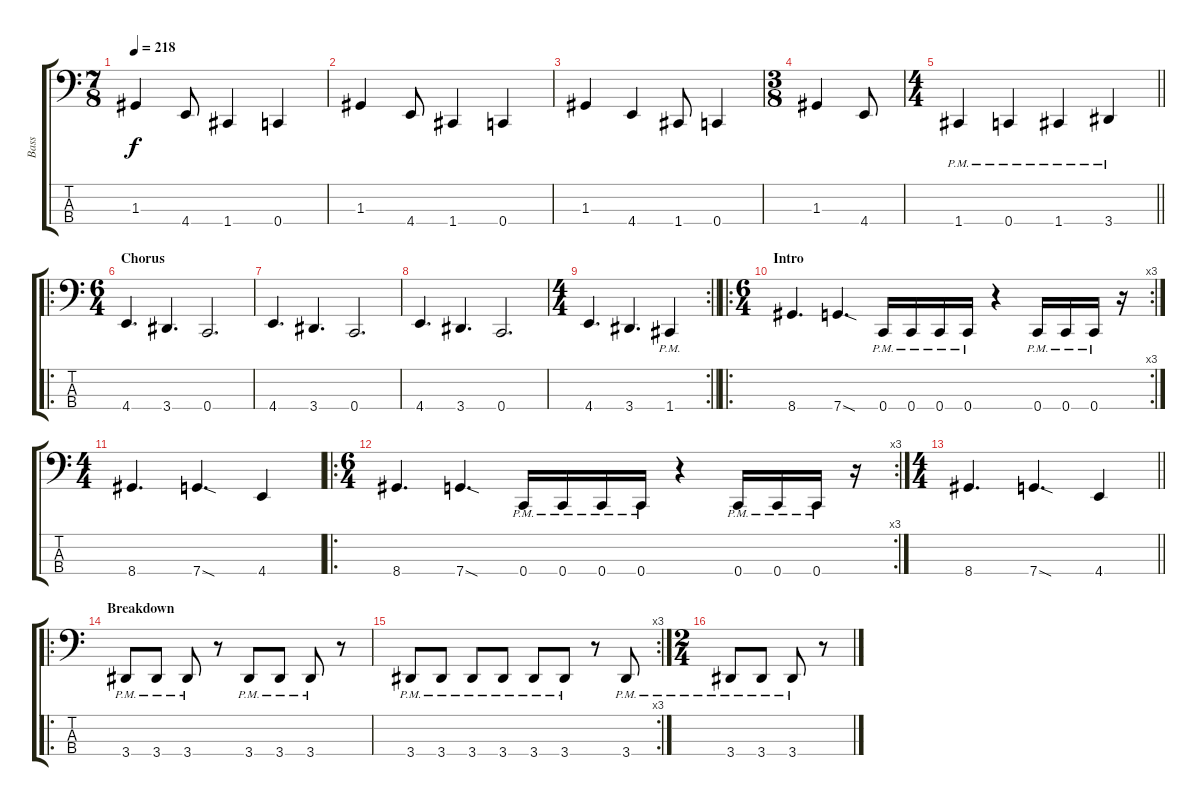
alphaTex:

\track ("Bass" "Bass") {instrument slapbass1}
\staff {score tabs}
\tuning (F2 C2 G1 C1) {hide}
\ts (7 8)
\tempo 218
\clef f4
\ks c
1.3.4{dy f} 4.4.8 1.4.4 0.4.4 |
1.3.4 4.4.8 1.4.4 0.4.4 |
1.3.4 4.4.4 1.4.8 0.4.4 |
\ts (3 8)
1.3.4 4.4.8 |
\ts (4 4)
\barLineRight lightlight
1.4{pm}.4 0.4{pm}.4 1.4{pm}.4 3.4{pm}.4 |
\ro
\ts (6 4)
\section ("" "Chorus")
4.4.4{d} 3.4.4{d} 0.4.2{d} |
4.4.4{d} 3.4.4{d} 0.4.2{d} |
4.4.4{d} 3.4.4{d} 0.4.2{d} |
\rc 2
\ts (4 4)
\barLineRight lightlight
4.4.4{d} 3.4.4{d} 1.4{pm}.4 |
\ro
\rc 3
\ts (6 4)
\section ("" "Intro")
8.4.4{d} 7.4{sod}.4{d} 0.4{pm}.16 0.4{pm}.16 0.4{pm}.16 0.4{pm}.16 r.4 0.4{pm}.16 0.4{pm}.16 0.4{pm}.16 r.16 |
\ts (4 4)
8.4.4{d} 7.4{sod}.4{d} 4.4.4 |
\ro
\rc 3
\ts (6 4)
8.4.4{d} 7.4{sod}.4{d} 0.4{pm}.16 0.4{pm}.16 0.4{pm}.16 0.4{pm}.16 r.4 0.4{pm}.16 0.4{pm}.16 0.4{pm}.16 r.16 |
\ts (4 4)
\barLineRight lightlight
8.4.4{d} 7.4{sod}.4{d} 4.4.4 |
\ro
\section ("" "Breakdown")
3.4{pm}.8 3.4{pm}.8 3.4{pm}.8 r.8 3.4{pm}.8 3.4{pm}.8 3.4{pm}.8 r.8 |
\rc 3
3.4{pm}.8 3.4{pm}.8 3.4{pm}.8 3.4{pm}.8 3.4{pm}.8 3.4{pm}.8 r.8 3.4{pm}.8 |
\ts (2 4)
3.4{pm}.8 3.4{pm}.8 3.4{pm}.8 r.8
